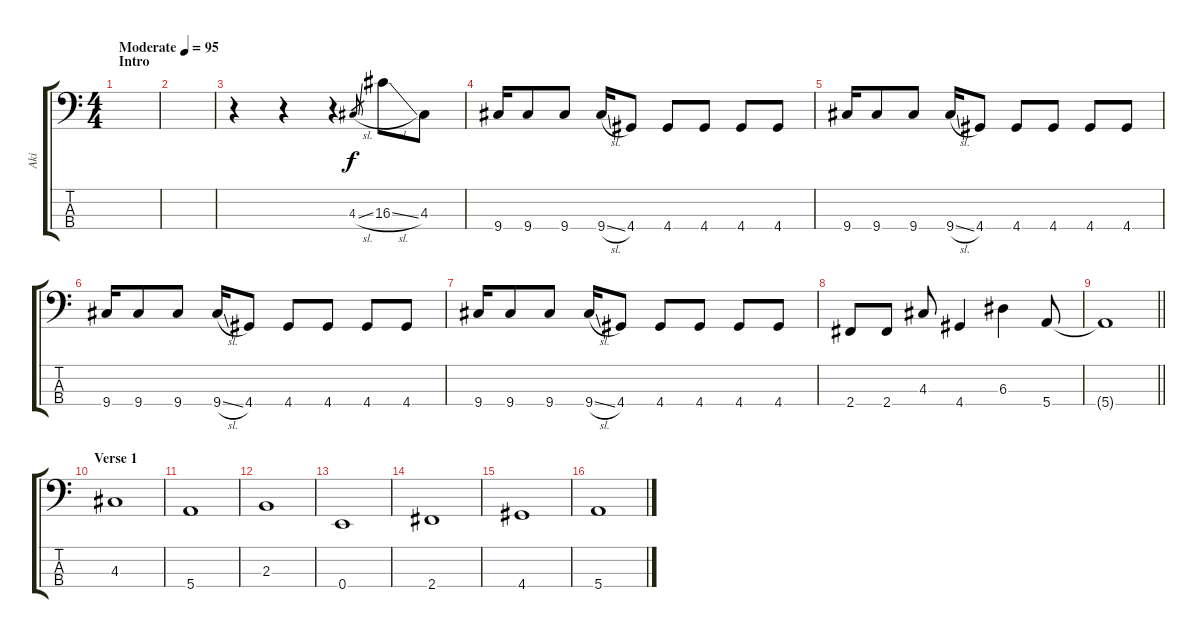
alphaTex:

\track ("Aki" "Aki") {instrument electricbasspick}
\staff {score tabs}
\tuning (G2 D2 A1 E1) {hide}
\ts (4 4)
\section ("" "Intro")
\tempo (95 "Moderate")
\clef f4
\ks c
|
|
r.4 r.4 r.4 4.3{sl}.8{gr} 16.3{sl}.8 4.3.8 |
9.4.16 9.4.8 9.4.8 9.4{sl}.16 4.4.8 4.4.8 4.4.8 4.4.8 4.4.8 |
9.4.16 9.4.8 9.4.8 9.4{sl}.16 4.4.8 4.4.8 4.4.8 4.4.8 4.4.8 |
9.4.16 9.4.8 9.4.8 9.4{sl}.16 4.4.8 4.4.8 4.4.8 4.4.8 4.4.8 |
9.4.16 9.4.8 9.4.8 9.4{sl}.16 4.4.8 4.4.8 4.4.8 4.4.8 4.4.8 |
2.4.8 2.4.8 4.3.8 4.4.4 6.3.4 5.4.8 |
\barLineRight lightlight
5.4{t}.1 |
\section ("" "Verse 1")
4.3.1 |
5.4.1 |
2.3.1 |
0.4.1 |
2.4.1 |
4.4.1 |
5.4.1
